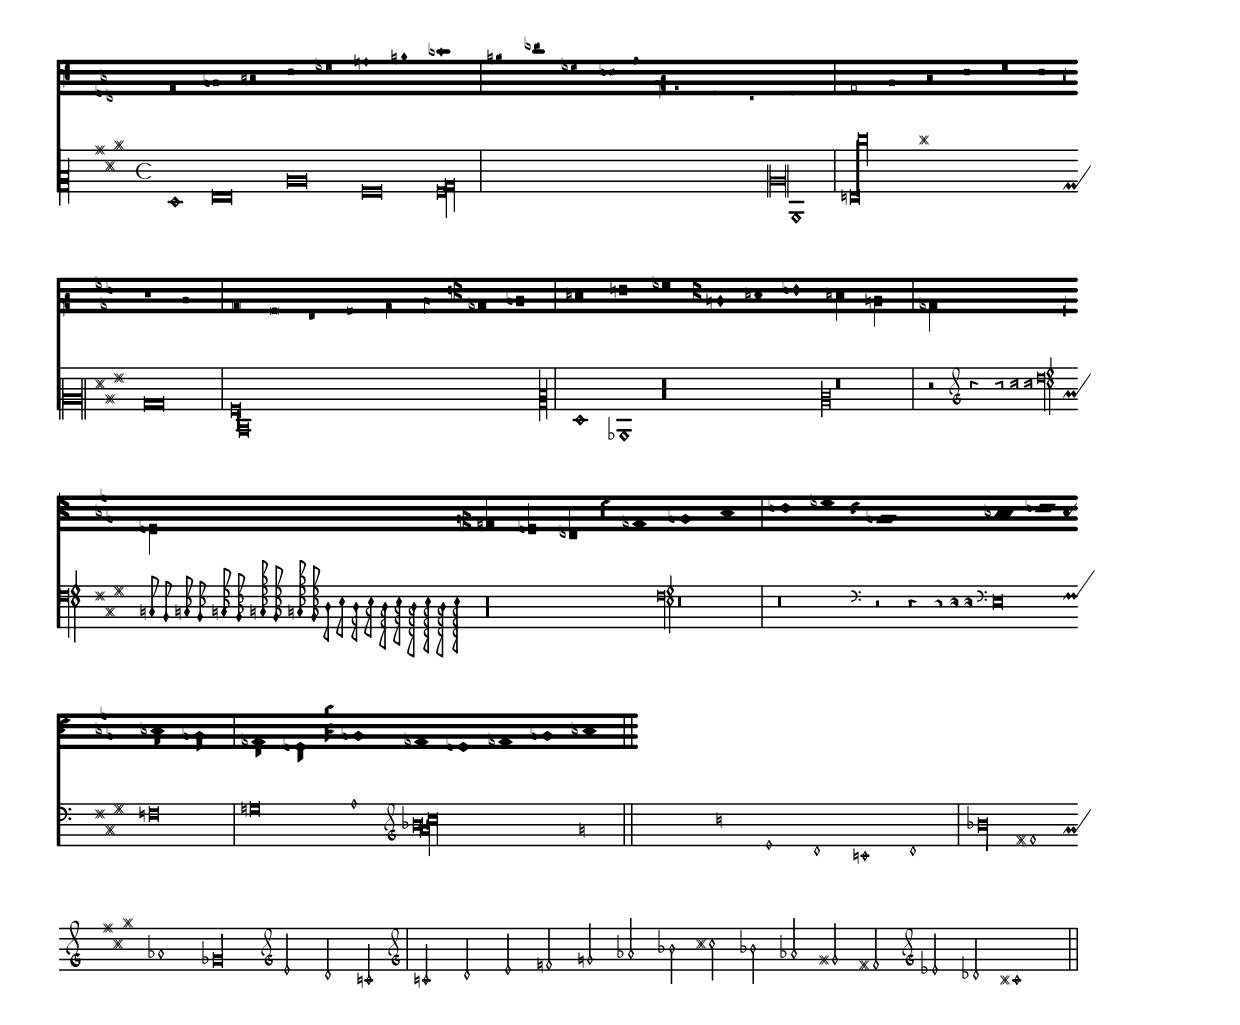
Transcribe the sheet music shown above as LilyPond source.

%% Do not edit this file; it is automatically
%% generated from LSR http://lsr.dsi.unimi.it
%% This file is in the public domain.
\version "2.13.10"

\header {
  lsrtags = "ancient-notation"

%% Translation of GIT committish: 45fc8488655f9ea122d1ec6e3328892618bd6971
  texidoces = "
Aquí se muestran muchos de (¿o quizá todos?) los símbolos que
están contemplados por la capacidad de LilyPond para la música
antigua.
"

  doctitlees = "Tipografía de música antigua"

%% Translation of GIT committish: 499a511d4166feaada31114e097f86b5e0c56421
  texidocfr ="
Voici comment graver la plupart, sinon tous les symboles que
LilyPond prend en charge en matière de musique ancienne.

"
  doctitlefr = "Gravure de musique ancienne"

  texidoc = "
Shown here are many (all?) of the symbols that are included in
LilyPond's support for ancient notation.



"
  doctitle = "Ancient fonts"
} % begin verbatim

upperStaff = \new VaticanaStaff = "upperStaff" <<
  \context VaticanaVoice <<
    \transpose c c {

      \override NoteHead #'style = #'vaticana.punctum
      \key es \major
      \clef "vaticana-fa2"
      c1 des e f ges

      \override NoteHead #'style = #'vaticana.inclinatum
      a! b ces'
      \bar "|"
      % \break % 1 (8*1)

      \override NoteHead #'style = #'vaticana.quilisma
      b! des'! ges! fes!
      \breathe
      \clef "vaticana-fa1"
      \override NoteHead #'style = #'vaticana.plica
      es d
      \override NoteHead #'style = #'vaticana.reverse.plica
      c d
      \bar "|"
      % \break %2 (8*1)

      \override NoteHead #'style = #'vaticana.punctum.cavum
      es f
      \override NoteHead #'style = #'vaticana.lpes
      g as
      \override NoteHead #'style = #'vaticana.upes
      bes as
      \override NoteHead #'style = #'vaticana.vupes
      g f
      \override NoteHead #'style = #'vaticana.linea.punctum
      \once \override Staff.BarLine #'bar-size = #2.0 \bar "|"
      % \break % 3 (8*1)

      es d
      \override NoteHead #'style = #'vaticana.epiphonus
      c d
      \override NoteHead #'style = #'vaticana.cephalicus
      es f

      \override Staff.KeySignature #'glyph-name-alist = #alteration-medicaea-glyph-name-alist
      \override Staff.Accidental #'glyph-name-alist = #alteration-medicaea-glyph-name-alist
      \override Staff.Custos #'style = #'medicaea
      \override NoteHead #'style = #'medicaea.punctum
      \clef "medicaea-fa2"
      ces des
      \bar "|"
      % \break % 4 (8*1)

      e! f! ges
      \clef "medicaea-do2"
      \override NoteHead #'style = #'medicaea.inclinatum
      a! b! ces'
      \override NoteHead #'style = #'medicaea.virga
      b! a!
      \bar "|"
      % \break % 5 (8*1)

      ges fes
      \clef "medicaea-fa1"
      \override NoteHead #'style = #'medicaea.rvirga
      e des ces

      \override Staff.KeySignature #'glyph-name-alist = #alteration-hufnagel-glyph-name-alist
      \override Staff.Accidental #'glyph-name-alist = #alteration-hufnagel-glyph-name-alist
      \override Staff.Custos #'style = #'hufnagel
      \override NoteHead #'style = #'hufnagel.punctum
      \clef "hufnagel-fa2"
      ces des es
      \bar "|"
      % \break % 6 (8*1)

      fes ges
      \clef "hufnagel-do2"
      \override NoteHead #'style = #'hufnagel.lpes
      as! bes! ces'
      \override NoteHead #'style = #'hufnagel.virga
      bes! as!
      \bar "|"
      % \break % 7 (8*1)

      ges! fes!
      \clef "hufnagel-do-fa"
      \override NoteHead #'style = #'hufnagel.punctum
      es! des ces des! es! fes!
      \bar "||"
      % \break % 8 (8*1)

      s32*1
      % \break % 12 (32*1)
    }
  >>
>>

lowerStaff = \new MensuralStaff = "lowerStaff" <<
  \context MensuralVoice <<
    \transpose c c {

      \key a \major
      cis'1 d'\breve gis'\breve e'\breve \[ e'\longa fis'\longa \]
      \set Staff.forceClef = ##t
      \clef "neomensural-c2"
      cis1
      \bar "|"
      % \break % 2 (16*1)

      \[ g\breve dis''\longa \]
      b\breve \[ a\longa d\longa \]
      \clef "petrucci-c2"
      % \break % 4 (16*1)

      fis1 ces1
      \clef "petrucci-c2"
      r\longa
      \set Staff.forceClef = ##t
      \clef "mensural-c2"
      r\breve
      \bar "|"
      % \break % 5 (8*1)

      r2
      \clef "mensural-g"
      r4 r8 r16 r16
      \override NoteHead #'style = #'mensural
      \override Rest #'style = #'mensural
      \clef "petrucci-f"
      c8 b, c16 b, c32 b, c64 b, c64 b,
      d8 e d16 e d32 e d64 e d64 e
      r\longa
      \set Staff.forceClef = ##t
      \clef "petrucci-f"
      r\breve
      \bar "|"
      % \break % 6 (8*1)

      r\breve
      \clef "mensural-f"
      r2 r4 r8 r16 r16

      \set Staff.forceClef = ##t
      \clef "mensural-f"
      e\breve f g a1
      \clef "mensural-g"
      % \break % 7 (8*1)

      \[ bes'!\longa a'!\longa c''!\longa \]
      e'1 d' c' d' \bar "|"
      \bar "|"
      % \break % 9 (16*1)

      bes'!\longa fis'!1 as'!1 ges'!\longa % lig
      \set Staff.forceClef = ##t
      \clef "mensural-g"
      e'2 d' c' \bar "|"
      % \break % 11 (16*1)

      \set Staff.forceClef = ##t
      \clef "petrucci-g"
      c'2 d' e' f'
      \clef "petrucci-g"
      g' as'! bes'! cis''!
      bes'! as'! gis'! fis'!
      \set Staff.forceClef = ##t
      \clef "mensural-g"
      es'! des'! cis'!1 \bar "||"
      % \break % 12 (8*1)
    }
  >>
>>

\paper {
  line-thickness = #(/ staff-space 5.0)
}

\score {
  <<
    \upperStaff
    \lowerStaff
  >>
  \layout {
    indent = 0.0
    line-width = 17.25\cm
    \context {
      \Score
      timing = ##f
    }
    \context {
      \MensuralVoice
      \override NoteHead #'style = #'neomensural
      \override Rest #'style = #'neomensural
      \override Stem #'flag-style = #'mensural
      \override Stem #'thickness = #1.0
    }
    \context {
      \MensuralStaff
      \revert  BarLine #'transparent
      \override KeySignature #'glyph-name-alist = #alteration-mensural-glyph-name-alist
      clefGlyph = #"clefs.petrucci.c2"
    }
    \context {
      \VaticanaStaff
      \revert  BarLine #'transparent
      \override StaffSymbol #'thickness = #2.0
      \override KeySignature #'glyph-name-alist = #alteration-vaticana-glyph-name-alist
      \override Custos #'neutral-position = #4
    }
  }
}

